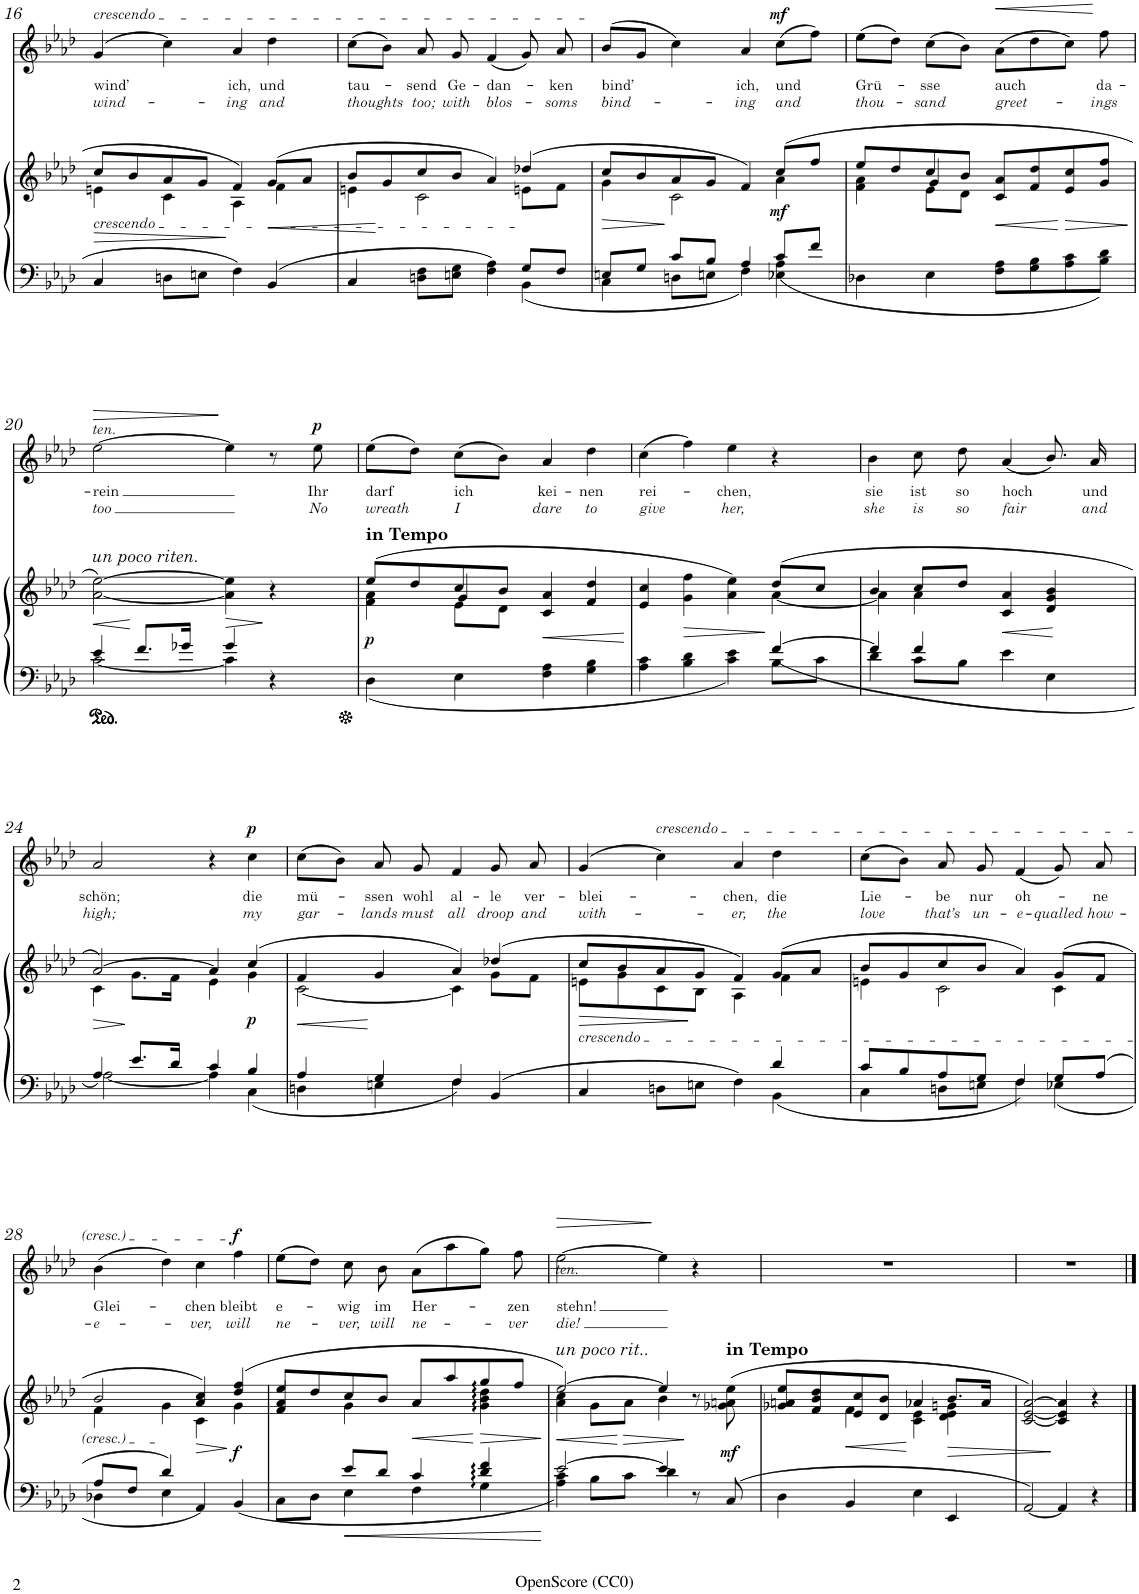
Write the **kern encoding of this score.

**kern	**kern	**dynam	**kern	**text	**text	**dynam
*part2	*part2	*part2	*part1	*part1	*part1	*part1
*staff3	*staff2	*staff2/3	*staff1	*staff1	*staff1	*staff1
*I"Pianoforte	*	*	*I"Singstimme Voice	*	*	*
*I'Pno	*	*	*	*	*	*
!!LO:PB:g=z
*clefF4	*clefG2	*	*clefG2	*	*	*
*k[b-e-a-d-]	*k[b-e-a-d-]	*	*k[b-e-a-d-]	*	*	*
*M4/4	*M4/4	*	*M4/4	*	*	*
*met(c)	*met(c)	*	*met(c)	*	*	*
=16	=16	=16	=16	=16	=16	=16
*	*^	*	*	*	*	*
!	!	!	!	!LO:TX:a:i:t=crescendo	!	!	!
!	!LO:TX:b:i:t=crescendo	!	!	!	!	!	!
!	!	!	!	!	!LO:LY:b	!LO:LY:b	!
4C/	8cc/L	4en\	.	(4g/	wind’	wind-	.
.	8b-/	.	.	.	.	.	.
8Dn\L	8a-/	4c\	.	4cc\)	.	.	.
8En\J	8g/J	.	.	.	.	.	.
!	!	!	!	!	!LO:LY:b	!LO:LY:b	!
4F\	4f/	4A-\	.	4a-/	ich,	-ing	.
!	!	!	!LO:HP:b	!	!LO:LY:b	!LO:LY:b	!
4BB-/	(8g/L	4f\	<	4dd-\	und	and	.
.	8a-/J	.	.	.	.	.	.
=17	=17	=17	=17	=17	=17	=17	=17
*^	*	*	*	*	*	*	*
!	!	!	!	!	!	!LO:LY:b	!LO:LY:b	!
4C/	2.ryy	8b-/L	4en\	.	(8cc\L	tau-	thoughts	.
.	.	8g/	.	.	8b-\J)	.	.	.
!	!	!	!	!	!	!LO:LY:b	!LO:LY:b	!
8Dn\ 8F\L	.	8cc/	2c\	.	8a-/	-send	too;	.
!	!	!	!	!	!	!LO:LY:b	!LO:LY:b	!
8En\ 8G\J	.	8b-/J	.	.	8g/	Ge-	with	.
!	!	!	!	!	!	!LO:LY:b	!LO:LY:b	!
4F\ 4A-\	.	4a-/)	.	.	(4f/	-dan-	blos-	.
8G/L	4BB-\	(4dd-X/	8en\L	.	8g/)	.	.	.
!	!	!	!	!	!	!LO:LY:b	!LO:LY:b	!
8F/J	.	.	8f\J	.	8a-/	-ken	-soms	.
=18	=18	=18	=18	=18	=18	=18	=18	=18
!	!	!	!	!LO:HP:b=2	!	!LO:LY:b	!LO:LY:b	!
8En/L	4C\	8cc/L	4g\	>	(8b-/L	bind’	bind-	.
8G/J	.	8b-/	.	.	8g/J	.	.	.
8c/L	8Dn\L	8a-/	2c\	[	4cc\)	.	.	.
8B-/J	8En\J	8g/J	.	.	.	.	.	.
!	!	!	!	!	!	!LO:LY:b	!LO:LY:b	!
4A-/	4F\	4f/)	.	.	4a-/	ich,	-ing	.
!	!	!	!	!LO:DY:b	!	!LO:LY:b	!LO:LY:b	!LO:DY:a
8c/L	4E-X\ 4A-\	(8cc/L	4a-\	mf	(8cc\L	und	and	mf
8f/J	.	8ff/J	.	.	8ff\J)	.	.	.
*v	*v	*	*	*	*	*	*	*
=19	=19	=19	=19	=19	=19	=19	=19
*	*	*^	*	*	*	*	*
!	!	!	!	!	!	!LO:LY:b	!LO:LY:b	!
4D-X\	8ee-/L	4f\ 4a-\	4ryy	.	(8ee-\L	Grü-	thou-	.
.	8dd-/	.	.	.	8dd-\J)	.	.	.
!	!	!	!	!	!	!LO:LY:b	!LO:LY:b	!
4E-\	8cc/	8e-\L	4g/	.	(8cc\L	-sse	-sand	.
.	8b-/J	8d-\J	.	.	8b-\J)	.	.	.
!	!	!	!	!LO:HP:b	!	!LO:LY:b	!LO:LY:b	!LO:HP:b
8F\ 8A-\L	8c/ 8a-/L	2ryy	2ryy	<	(8a-\L	auch	greet-	<
8G\ 8B-\	8f/ 8dd-/	.	.	.	8dd-\	.	.	.
!	!	!	!	!LO:HP:n=1:b	!	!	!	!
8A-\ 8c\	8e-/ 8cc/	.	.	] >	8cc\J)	.	.	.
!	!	!	!	!	!	!LO:LY:b	!LO:LY:b	!
8B-\ 8d-\J	8g/ 8ff/J	.	.	.	8ff\	da-	-ings	[
*	*v	*v	*v	*	*	*	*	*
.	.	[	.	.	.	.
!!LO:LB:g=z
=20	=20	=20	=20	=20	=20	=20
*^	*	*	*	*	*	*
!	!	!	!	!LO:TX:a:i:t=ten.	!	!	!
!	!	!LO:TX:a:i:t=un poco riten.	!	!	!	!	!
!	!	!	!	!	!LO:LY:b	!LO:LY:b	!LO:HP:b
4e-/	[2c\	[2a-\ [2ee-\)	.	[2ee-\	-rein	too	>
8.f/L	.	.	]	.	.	.	.
16g-X/Jk	.	.	.	.	.	.	.
!	!	!	!LO:HP:b=2	!	!	!	!
4g-/	4c\]	4a-\] 4ee-\]	>	4ee-\]	.	.	]
4r	4ryy	4r	.	8r	.	.	.
!	!	!	!	!	!LO:LY:b	!LO:LY:b	!LO:DY:a
.	.	.	.	8ee-\	Ihr	No	p
*v	*v	*	*	*	*	*	*
=21	=21	=21	=21	=21	=21	=21
*	*^	*	*	*	*	*
*	*	*^	*	*	*	*	*
!	!LO:TX:a:B:t=in Tempo	!	!	!	!	!	!	!
!	!	!	!	!LO:DY:b	!	!LO:LY:b	!LO:LY:b	!
4D-\	(8ee-/L	4f\ 4a-\	4ryy	p	(8ee-\L	darf	wreath	.
.	8dd-/	.	.	.	8dd-\J)	.	.	.
!	!	!	!	!	!	!LO:LY:b	!LO:LY:b	!
4E-\	8cc/	8e-\L	4g/	.	(8cc\L	ich	I	.
.	8b-/J	8d-\J	.	.	8b-\J)	.	.	.
!	!	!	!	!LO:HP:b	!	!LO:LY:b	!LO:LY:b	!
4F\ 4A-\	4c/ 4a-/	2ryy	2ryy	<	4a-/	kei-	dare	.
!	!	!	!	!	!	!LO:LY:b	!LO:LY:b	!
4G\ 4B-\	4f/ 4dd-/	.	.	.	4dd-\	-nen	to	.
*	*v	*v	*v	*	*	*	*	*
.	.	]	.	.	.	.
=22	=22	=22	=22	=22	=22	=22
*^	*^	*	*	*	*	*
!	!	!	!	!	!	!LO:LY:b	!LO:LY:b	!
4A-\ 4c\	2.ryy	4e-/ 4cc/	2.ryy	.	(4cc\	rei-	give	.
!	!	!	!	!LO:HP:b	!	!	!	!
4B-\ 4d-\	.	4g\ 4ff\	.	>	4ff\)	.	.	.
!	!	!	!	!	!	!LO:LY:b	!LO:LY:b	!
4c\ 4e-\	.	4a-\ 4ee-\)	.	.	4ee-\	-chen,	her,	.
[4f/	8B-\L	(8dd-/L	[4a-\	[	4r	.	.	.
.	8c\J	8cc/J	.	.	.	.	.	.
=23	=23	=23	=23	=23	=23	=23	=23	=23
!	!	!	!	!	!	!LO:LY:b	!LO:LY:b	!
4f/]	4d-\	4b-/	4a-\]	.	4cc\	sie	she	.
!	!	!	!	!	!	!LO:LY:b	!LO:LY:b	!
4f/	8c\L	8cc/L	4a-\	.	8cc\	ist	is	.
!	!	!	!	!	!	!LO:LY:b	!LO:LY:b	!
.	8B-\J	8dd-/J	.	.	8dd-\	so	so	.
!	!	!	!	!LO:HP:b	!	!LO:LY:b	!LO:LY:b	!
4e-\	2ryy	4c/ 4a-/	2ryy	<	(4a-/	hoch	fair	.
4E-\	.	4d-/ 4g/ 4b-/	.	]	8.b-/)	.	.	.
!	!	!	!	!	!	!LO:LY:b	!LO:LY:b	!
.	.	.	.	.	16a-/	und	and	.
!!LO:LB:g=z
=24	=24	=24	=24	=24	=24	=24	=24	=24
!	!	!	!	!LO:HP:b	!	!LO:LY:b	!LO:LY:b	!
4A-/	[2A-\	[2a-/)	4c\	>	2a-/	schön;	high;	.
8.e-/L	.	.	8.g\L	[	.	.	.	.
16d-/Jk	.	.	16f\Jk	.	.	.	.	.
4c/	4A-\]	4a-/]	4e-\	.	4r	.	.	.
!	!	!	!	!LO:DY:b	!	!LO:LY:b	!LO:LY:b	!LO:DY:a
4B-/	4C\	(4cc/	4g\	p	4cc\	die	my	p
=25	=25	=25	=25	=25	=25	=25	=25	=25
!	!	!	!	!LO:HP:b	!	!LO:LY:b	!LO:LY:b	!
4A-/	4Dn\	4f/	[2c\	<	(8cc\L	mü-	gar-	.
.	.	.	.	.	8b-\J)	.	.	.
!	!	!	!	!	!	!LO:LY:b	!LO:LY:b	!
4G/	4En\	4g/	.	]	8a-/	-ssen	-lands	.
!	!	!	!	!	!	!LO:LY:b	!LO:LY:b	!
.	.	.	.	.	8g/	wohl	must	.
!	!	!	!	!	!	!LO:LY:b	!LO:LY:b	!
4F/	4F\	4a-/)	4c\]	.	4f/	al-	all	.
!	!	!	!	!	!	!LO:LY:b	!LO:LY:b	!
4BB-/	4ryy	(4dd-X/	8g\L	.	8g/	-le	droop	.
!	!	!	!	!	!	!LO:LY:b	!LO:LY:b	!
.	.	.	8f\J	.	8a-/	ver-	and	.
=26	=26	=26	=26	=26	=26	=26	=26	=26
!LO:TX:a:i:t=crescendo	!	!	!	!	!	!	!	!
!	!	!	!	!LO:HP:b	!	!LO:LY:b	!LO:LY:b	!
4C/	2.ryy	8cc/L	8en\L	>	(4g/	-blei-	with-	.
.	.	8b-/	8g\	.	.	.	.	.
!	!	!	!	!	!LO:TX:a:i:t=crescendo	!	!	!
8Dn\L	.	8a-/	8c\	.	4cc\)	.	.	.
8En\J	.	8g/J	8B-\J	[	.	.	.	.
!	!	!	!	!	!	!LO:LY:b	!LO:LY:b	!
4F\	.	4f/)	4A-\	.	4a-/	-chen,	-er,	.
!	!	!	!	!	!	!LO:LY:b	!LO:LY:b	!
4d-/	4BB-\	(8g/L	4f\	.	4dd-\	die	the	.
.	.	8a-/J	.	.	.	.	.	.
=27	=27	=27	=27	=27	=27	=27	=27	=27
!	!	!	!	!	!	!LO:LY:b	!LO:LY:b	!
8c/L	4C\	8b-/L	4en\	.	(8cc\L	Lie-	love	.
8B-/	.	8g/	.	.	8b-\J)	.	.	.
!	!	!	!	!	!	!LO:LY:b	!LO:LY:b	!
8A-/	8Dn\L	8cc/	2c\	.	8a-/	-be	that’s	.
!	!	!	!	!	!	!LO:LY:b	!LO:LY:b	!
8G/J	8En\J	8b-/J	.	.	8g/	nur	un-	.
!	!	!	!	!	!	!LO:LY:b	!LO:LY:b	!
4F/	4F\	4a-/)	.	.	(4f/	oh-	-e-	.
!	!	!	!	!	!	!	!LO:LY:b	!
8G/L	4E-X\	(8g/L	4c\	.	8g/)	.	-qualled	.
!	!	!	!	!	!	!LO:LY:b	!LO:LY:b	!
8A-/J	.	8f/J	.	.	8a-/	-ne	how-	.
!!LO:LB:g=z
=28	=28	=28	=28	=28	=28	=28	=28	=28
!	!	!	!	!	!	!LO:LY:b	!LO:LY:b	!
8A-/L	4D-X\	2b-/	4f\	.	(4b-\	Glei-	-e-	.
8F/J	.	.	.	.	.	.	.	.
4d-/	4E-\	.	4g\	.	4dd-\)	.	.	.
!	!	!	!	!LO:HP:b	!	!LO:LY:b	!LO:LY:b	!
4AA-/	2ryy	4a-/ 4cc/)	4c\	>	4cc\	-chen	-ver,	.
!	!	!	!	!LO:DY:n=1:b	!	!LO:LY:b	!LO:LY:b	!LO:DY:a
4BB-/	.	(4dd-/ 4ff/	4g\	] f	4ff\	bleibt	will	f
=29	=29	=29	=29	=29	=29	=29	=29	=29
*	*	*	*^	*	*	*	*	*
!	!	!	!	!	!	!	!LO:LY:b	!LO:LY:b	!
4ryy	8C\L	8ee-/L	4ryy	4f/ 4a-/	.	(8ee-\L	e-	ne-	.
.	8D-\J	8dd-/	.	.	.	8dd-\J)	.	.	.
!	!	!	!	!	!LO:HP:b=2	!	!LO:LY:b	!LO:LY:b	!
8e-/L	4E-\	8cc/	4g\	2.ryy	<	8cc\	-wig	-ver,	.
!	!	!	!	!	!	!	!LO:LY:b	!LO:LY:b	!
8d-/J	.	8b-/J	.	.	.	8b-\	im	will	.
!	!	!	!	!	!LO:HP:b	!	!LO:LY:b	!LO:LY:b	!
4c/	4F\	8a-/L	4ryy	.	<	(8a-\L	Her-	ne-	.
.	.	8aa-/	.	.	.	8aa-\	.	.	.
!	!	!	!	!	!LO:HP:n=1:b	!	!	!	!
4d-/: 4f/:	4G:\	8gg:/	4g\: 4b-\: 4dd-\:	.	] >	8gg\J)	.	.	.
!	!	!	!	!	!	!	!LO:LY:b	!LO:LY:b	!
.	.	8ff/J	.	.	.	8ff\	-zen	-ver	.
*v	*v	*	*	*	*	*	*	*	*
*	*v	*v	*v	*	*	*	*	*
.	.	] [	.	.	.	.
=30	=30	=30	=30	=30	=30	=30
*^	*	*	*	*	*	*
!	!	!	!	!LO:TX:b:i:t=ten.	!	!	!
!	!	!LO:TX:a:i:t=un poco rit..	!	!	!	!	!
!	!	!	!LO:HP:b	!	!LO:LY:b	!LO:LY:b	!LO:HP:b
*	*	*^	*	*	*	*	*
[2e-/	4A-\ 4c\	[2ee-/)	4a-\ 4cc\	<	[2ee-\	stehn!	die!	>
.	8B-\L	.	8g\L	.	.	.	.	.
.	8c\J	.	8a-\J	[	.	.	.	.
4e-/]	4d-\	4ee-/]	4b-\	.	4ee-\]	.	.	]
8r	8ryy	8r	4ryy	.	4r	.	.	.
!	!	!LO:TX:a:B:t=in Tempo	!	!	!	!	!	!
!	!	!	!	!LO:DY:b	!	!	!	!
8C/	8ryy	(8g-X\ 8an\ 8ee-\	.	mf	.	.	.	.
*v	*v	*	*	*	*	*	*	*
=31	=31	=31	=31	=31	=31	=31	=31
4D-\	8g-X/ 8an/ 8ee-/L	4ryy	.	1r	.	.	.
.	8f/ 8b-/ 8dd-/	.	.	.	.	.	.
!	!	!	!LO:HP:b	!	!	!	!
4BB-/	8e-/ 8cc/	4f\	<	.	.	.	.
.	8d-/ 8b-/J	.	.	.	.	.	.
4E-\	4a-X/	4c\ 4e-\	[	.	.	.	.
4EE-/	8.b-/L	4d-\ 4e-\ 4gn\	.	.	.	.	.
.	16a-/Jk	.	.	.	.	.	.
*	*v	*v	*	*	*	*	*
=32	=32	=32	=32	=32	=32	=32
[2AA-/	[2c/ [2e-/ [2a-/)	.	1r	.	.	.
4AA-/]	4c/] 4e-/] 4a-/]	[	.	.	.	.
4r	4r	.	.	.	.	.
==	==	==	==	==	==	==
*-	*-	*-	*-	*-	*-	*-
